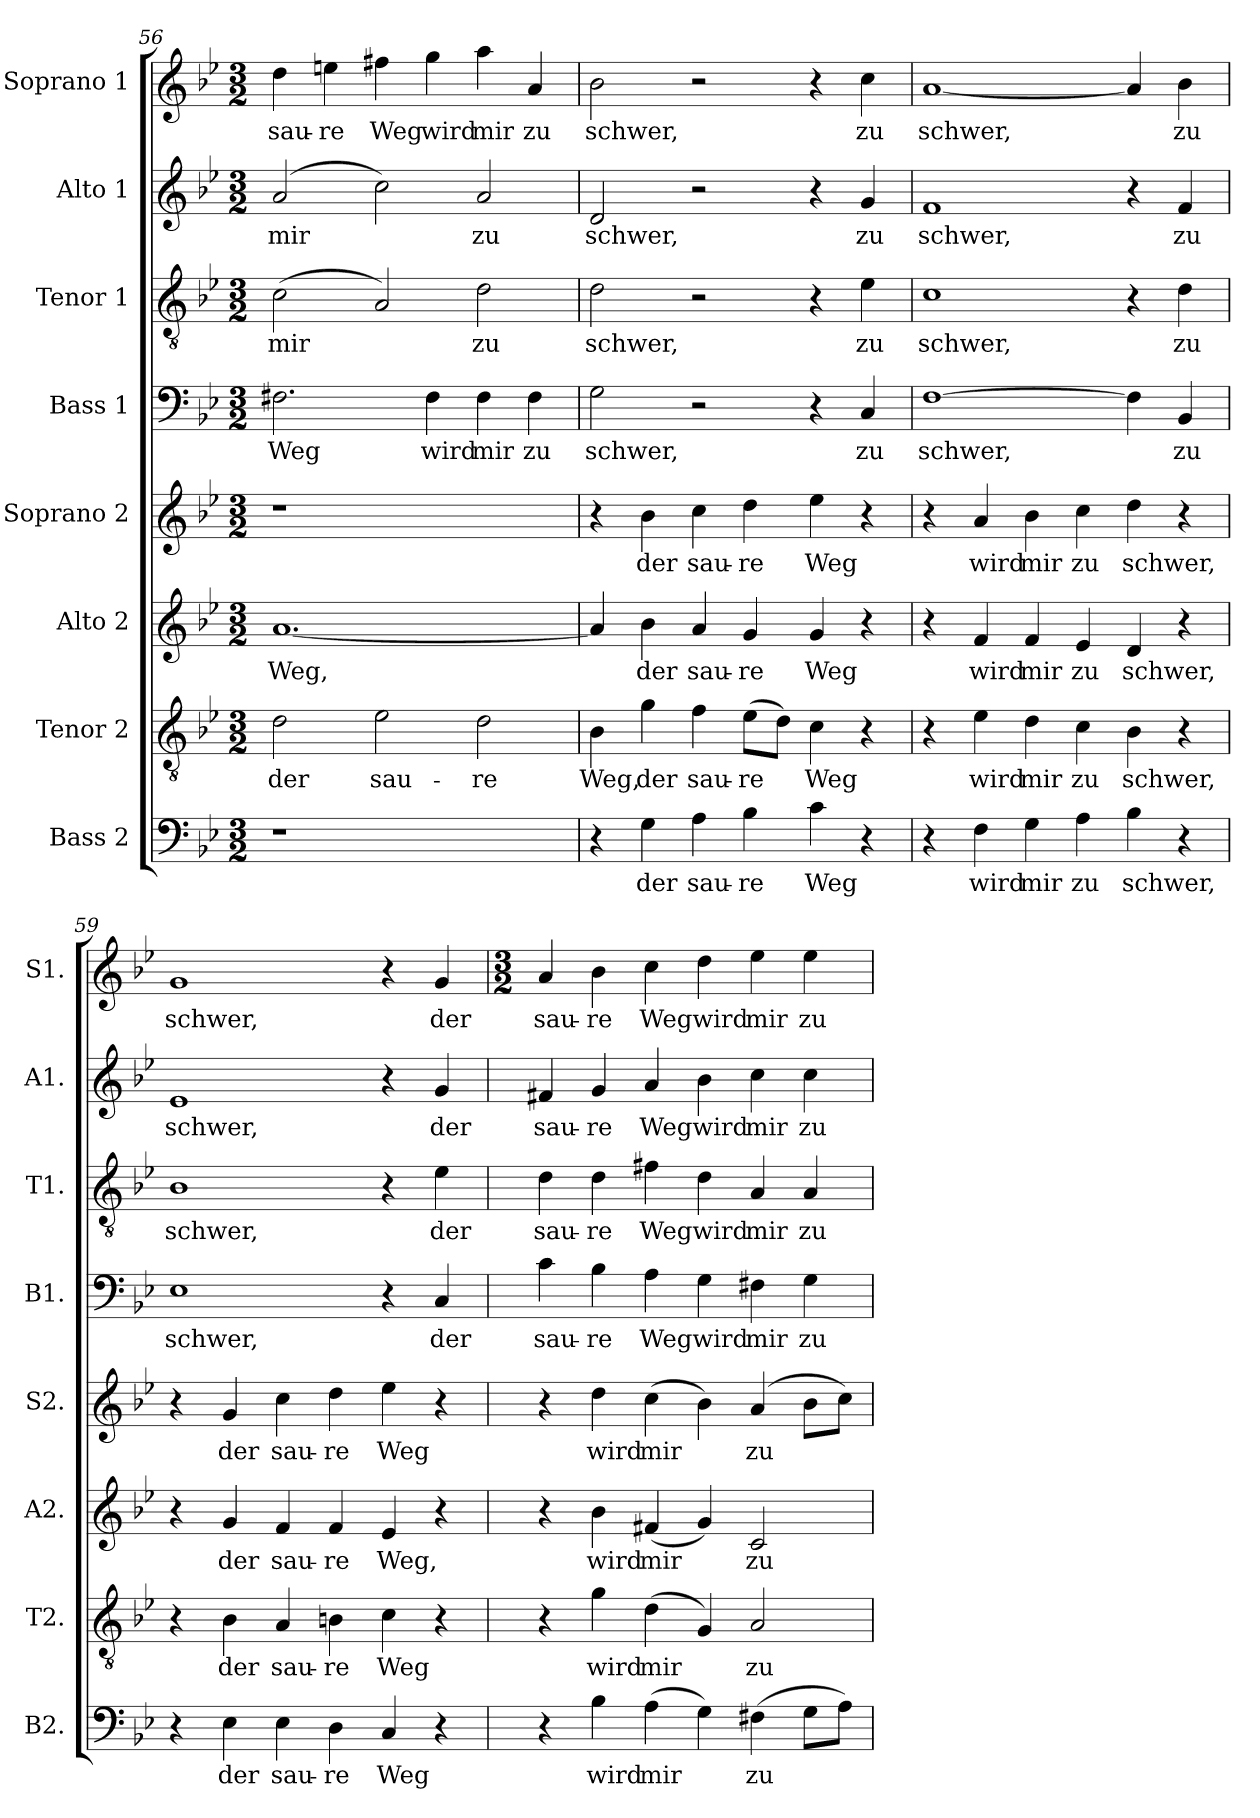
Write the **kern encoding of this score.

**kern	**text	**kern	**text	**kern	**text	**kern	**text	**kern	**text	**kern	**text	**kern	**text	**kern	**text
*part8	*part8	*part7	*part7	*part6	*part6	*part5	*part5	*part4	*part4	*part3	*part3	*part2	*part2	*part1	*part1
*staff8	*staff8	*staff7	*staff7	*staff6	*staff6	*staff5	*staff5	*staff4	*staff4	*staff3	*staff3	*staff2	*staff2	*staff1	*staff1
*I"Bass 2	*	*I"Tenor 2	*	*I"Alto 2	*	*I"Soprano 2	*	*I"Bass 1	*	*I"Tenor 1	*	*I"Alto 1	*	*I"Soprano 1	*
*I'B2.	*	*I'T2.	*	*I'A2.	*	*I'S2.	*	*I'B1.	*	*I'T1.	*	*I'A1.	*	*I'S1.	*
!!LO:LB:g=z
*clefF4	*	*clefGv2	*	*clefG2	*	*clefG2	*	*clefF4	*	*clefGv2	*	*clefG2	*	*clefG2	*
*k[b-e-]	*	*k[b-e-]	*	*k[b-e-]	*	*k[b-e-]	*	*k[b-e-]	*	*k[b-e-]	*	*k[b-e-]	*	*k[b-e-]	*
*B-:	*	*B-:	*	*B-:	*	*B-:	*	*B-:	*	*B-:	*	*B-:	*	*B-:	*
*M3/2	*	*M3/2	*	*M3/2	*	*M3/2	*	*M3/2	*	*M3/2	*	*M3/2	*	*M3/2	*
=56	=56	=56	=56	=56	=56	=56	=56	=56	=56	=56	=56	=56	=56	=56	=56
1r	.	2d\	der	[1.a	Weg,	1r	.	2.F#X\	Weg	(2c\	mir	(2a/	mir	4dd\	sau-
.	.	.	.	.	.	.	.	.	.	.	.	.	.	4een\	-re
.	.	2e-\	sau-	.	.	.	.	.	.	2A/)	.	2cc\)	.	4ff#X\	Weg
.	.	.	.	.	.	.	.	4F#\	wird	.	.	.	.	4gg\	wird
2ryy	.	2d\	-re	.	.	2ryy	.	4F#\	mir	2d\	zu	2a/	zu	4aa\	mir
.	.	.	.	.	.	.	.	4F#\	zu	.	.	.	.	4a/	zu
=57	=57	=57	=57	=57	=57	=57	=57	=57	=57	=57	=57	=57	=57	=57	=57
4r	.	4B-\	Weg,	4a/]	.	4r	.	2G\	schwer,	2d\	schwer,	2d/	schwer,	2b-\	schwer,
4G\	der	4g\	der	4b-\	der	4b-\	der	.	.	.	.	.	.	.	.
4A\	sau-	4f\	sau-	4a/	sau-	4cc\	sau-	2r	.	2r	.	2r	.	2r	.
4B-\	-re	(8e-\L	-re	4g/	-re	4dd\	-re	.	.	.	.	.	.	.	.
.	.	8d\J)	.	.	.	.	.	.	.	.	.	.	.	.	.
4c\	Weg	4c\	Weg	4g/	Weg	4ee-\	Weg	4r	.	4r	.	4r	.	4r	.
4r	.	4r	.	4r	.	4r	.	4C/	zu	4e-\	zu	4g/	zu	4cc\	zu
=58	=58	=58	=58	=58	=58	=58	=58	=58	=58	=58	=58	=58	=58	=58	=58
4r	.	4r	.	4r	.	4r	.	[1F	schwer,	1c	schwer,	1f	schwer,	[1a	schwer,
4F\	wird	4e-\	wird	4f/	wird	4a/	wird	.	.	.	.	.	.	.	.
4G\	mir	4d\	mir	4f/	mir	4b-\	mir	.	.	.	.	.	.	.	.
4A\	zu	4c\	zu	4e-/	zu	4cc\	zu	.	.	.	.	.	.	.	.
4B-\	schwer,	4B-\	schwer,	4d/	schwer,	4dd\	schwer,	4F\]	.	4r	.	4r	.	4a/]	.
4r	.	4r	.	4r	.	4r	.	4BB-/	zu	4d\	zu	4f/	zu	4b-\	zu
=59	=59	=59	=59	=59	=59	=59	=59	=59	=59	=59	=59	=59	=59	=59	=59
4r	.	4r	.	4r	.	4r	.	1E-	schwer,	1B-	schwer,	1e-	schwer,	1g	schwer,
4E-\	der	4B-\	der	4g/	der	4g/	der	.	.	.	.	.	.	.	.
4E-\	sau-	4A/	sau-	4f/	sau-	4cc\	sau-	.	.	.	.	.	.	.	.
4D\	-re	4Bn\	-re	4f/	-re	4dd\	-re	.	.	.	.	.	.	.	.
4C/	Weg	4c\	Weg	4e-/	Weg,	4ee-\	Weg	4r	.	4r	.	4r	.	4r	.
4r	.	4r	.	4r	.	4r	.	4C/	der	4e-\	der	4g/	der	4g/	der
!!LO:PB:g=z
=60	=60	=60	=60	=60	=60	=60	=60	=60	=60	=60	=60	=60	=60	=60	=60
*	*	*	*	*	*	*	*	*	*	*	*	*	*	*M3/2	*
4r	.	4r	.	4r	.	4r	.	4c\	sau-	4d\	sau-	4f#X/	sau-	4a/	sau-
4B-\	wird	4g\	wird	4b-\	wird	4dd\	wird	4B-\	-re	4d\	-re	4g/	-re	4b-\	-re
(4A\	mir	(4d\	mir	(4f#X/	mir	(4cc\	mir	4A\	Weg	4f#X\	Weg	4a/	Weg	4cc\	Weg
4G\)	.	4G/)	.	4g/)	.	4b-\)	.	4G\	wird	4d\	wird	4b-\	wird	4dd\	wird
(4F#X\	zu	2A/	zu	2c/	zu	(4a/	zu	4F#X\	mir	4A/	mir	4cc\	mir	4ee-\	mir
8G\L	.	.	.	.	.	8b-\L	.	4G\	zu	4A/	zu	4cc\	zu	4ee-\	zu
8A\J)	.	.	.	.	.	8cc\J)	.	.	.	.	.	.	.	.	.
=	=	=	=	=	=	=	=	=	=	=	=	=	=	=	=
*-	*-	*-	*-	*-	*-	*-	*-	*-	*-	*-	*-	*-	*-	*-	*-
